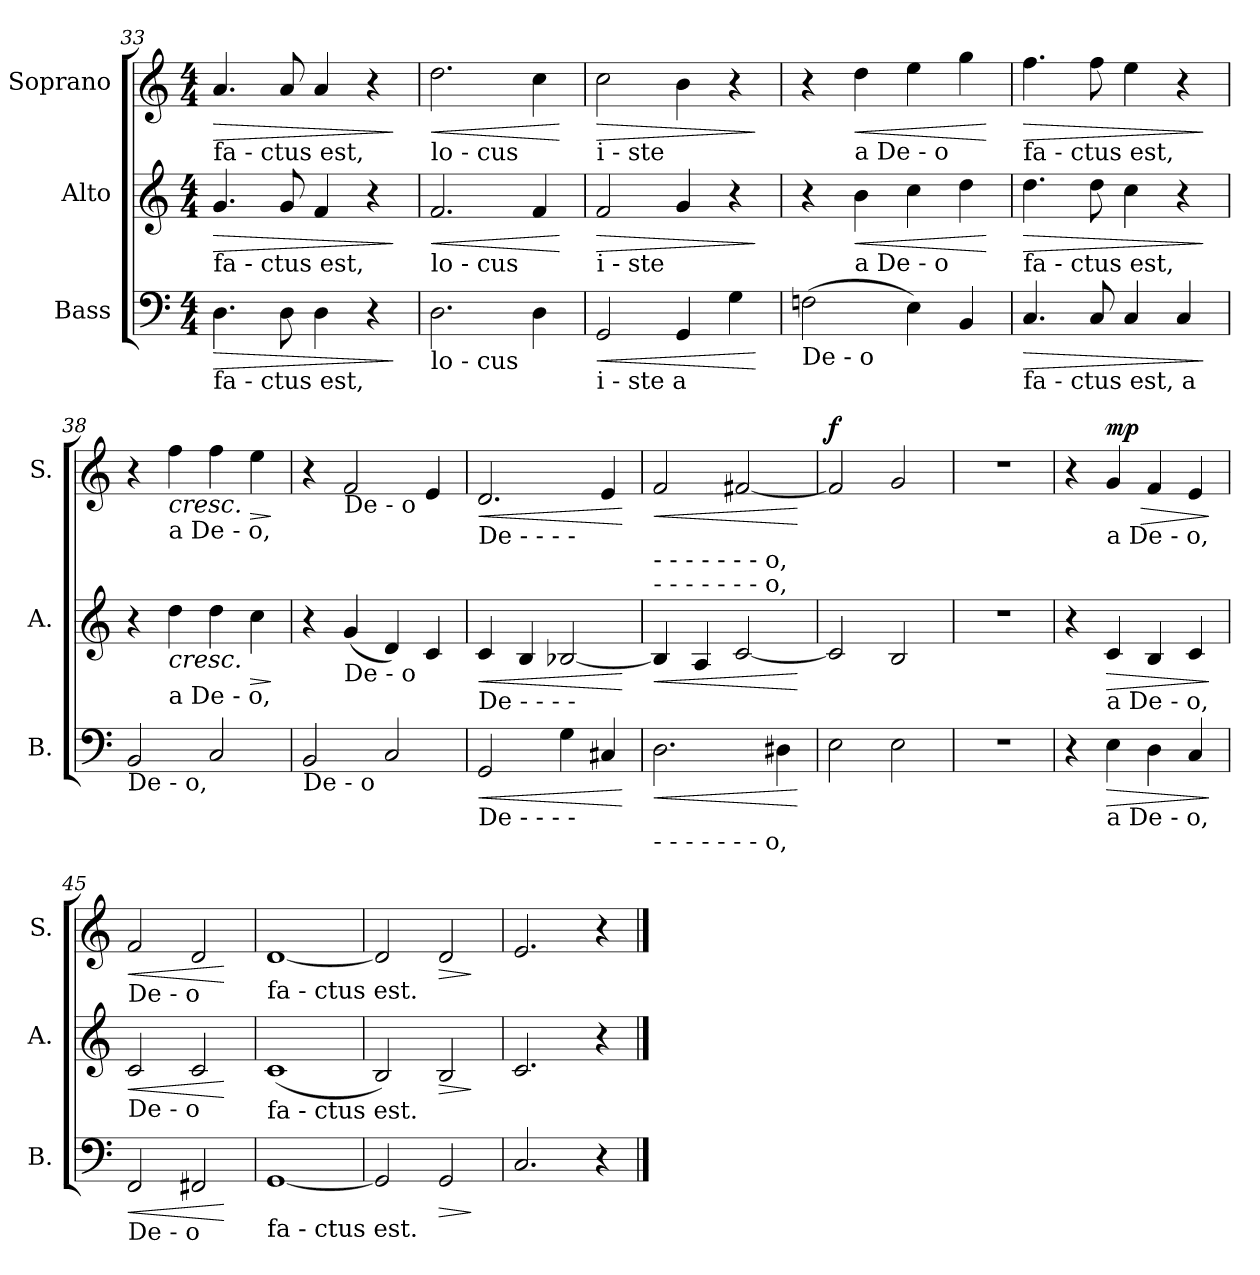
**kern	**dynam	**kern	**dynam	**kern	**dynam
*part3	*part3	*part2	*part2	*part1	*part1
*staff3	*staff3	*staff2	*staff2	*staff1	*staff1
*I"Bass	*	*I"Alto	*	*I"Soprano	*
*I'B.	*	*I'A.	*	*I'S.	*
!!LO:LB:g=z
*clefF4	*	*clefG2	*	*clefG2	*
*k[]	*	*k[]	*	*k[]	*
*M4/4	*	*M4/4	*	*M4/4	*
=33	=33	=33	=33	=33	=33
!	!	!	!	!LO:TX:b:t=fa - ctus est,	!
!	!	!LO:TX:b:t=fa - ctus est,	!	!	!
!LO:TX:b:t=fa - ctus est,	!	!	!	!	!
!	!LO:HP:b	!	!LO:HP:b	!	!LO:HP:b
4.D\	>	4.g/	>	4.a/	>
8D\	.	8g/	.	8a/	.
4D\	.	4f/	.	4a/	.
4r	.	4r	.	4r	.
.	]	.	]	.	]
=34	=34	=34	=34	=34	=34
!	!	!	!	!LO:TX:b:t=lo   -   cus	!
!	!	!LO:TX:b:t=lo   -   cus	!	!	!
!LO:TX:b:t=lo   -   cus	!	!	!	!	!
!	!	!	!LO:HP:b	!	!LO:HP:b
2.D\	.	2.f/	<	2.dd\	<
4D\	.	4f/	.	4cc\	.
.	.	.	[	.	[
=35	=35	=35	=35	=35	=35
!	!	!	!	!LO:TX:b:t=i  -  ste	!
!	!	!LO:TX:b:t=i  -  ste	!	!	!
!LO:TX:b:t=i  -  ste  a	!	!	!	!	!
!	!LO:HP:b	!	!LO:HP:b	!	!LO:HP:b
2GG/	<	2f/	>	2cc\	>
4GG/	.	4g/	.	4b\	.
4G\	.	4r	.	4r	.
.	[	.	]	.	]
=36	=36	=36	=36	=36	=36
!LO:TX:b:t=De     -     o	!	!	!	!	!
(2Fn\	.	4r	.	4r	.
!	!	!	!	!LO:TX:b:t=a  De - o	!
!	!	!LO:TX:b:t=a  De - o	!	!	!
!	!	!	!LO:HP:b	!	!LO:HP:b
.	.	4b\	<	4dd\	<
4E\)	.	4cc\	.	4ee\	.
4BB/	.	4dd\	.	4gg\	.
.	.	.	[	.	[
=37	=37	=37	=37	=37	=37
!	!	!	!	!LO:TX:b:t=fa - ctus est,	!
!	!	!LO:TX:b:t=fa - ctus est,	!	!	!
!LO:TX:b:t=fa - ctus est,  a	!	!	!	!	!
!	!LO:HP:b	!	!LO:HP:b	!	!LO:HP:b
4.C/	>	4.dd\	>	4.ff\	>
8C/	.	8dd\	.	8ff\	.
4C/	.	4cc\	.	4ee\	.
4C/	.	4r	.	4r	.
.	]	.	]	.	]
=38	=38	=38	=38	=38	=38
!LO:TX:b:t=De   -   o,	!	!	!	!	!
2BB/	.	4r	.	4r	.
!	!	!	!	!LO:TX:b:t=a  De - o,	!
!	!	!LO:TX:b:t=a  De - o,	!	!	!
!	!	!	!LO:HP:b	!	!LO:HP:b
.	.	4dd\	<	4ff\	<
2C/	.	4dd\	.	4ff\	.
!	!	!	!LO:HP:b	!	!LO:HP:b
.	.	4cc\	>	4ee\	>
.	.	.	[ ]	.	[ ]
=39	=39	=39	=39	=39	=39
!LO:TX:b:t=De   -   o	!	!	!	!	!
2BB/	.	4r	.	4r	.
!	!	!	!	!LO:TX:b:t=De  -  o	!
!	!	!LO:TX:b:t=De  -  o	!	!	!
.	.	(4g/	.	2f/	.
2C/	.	4d/)	.	.	.
.	.	4c/	.	4e/	.
=40	=40	=40	=40	=40	=40
!	!	!	!	!LO:TX:b:t=De     -     -     -     -	!
!	!	!LO:TX:b:t=De     -     -     -     -	!	!	!
!LO:TX:b:t=De     -     -     -     -	!	!	!	!	!
!	!LO:HP:b	!	!LO:HP:b	!	!LO:HP:b
2GG/	<	4c/	<	2.d/	<
.	.	4B/	.	.	.
4G\	.	[2B-X/	.	.	.
4C#X/	.	.	.	4e/	.
.	[	.	[	.	[
!!LO:LB:g=z
=41	=41	=41	=41	=41	=41
!	!	!	!	!LO:TX:b:t=-     -     -     -     -     -     -     o,	!
!	!	!LO:TX:a:t=-     -     -     -     -     -     -     o,	!	!	!
!LO:TX:b:t=-     -     -     -     -     -     -     o,	!	!	!	!	!
!	!LO:HP:b	!	!LO:HP:b	!	!LO:HP:b
2.D\	<	4B-/]	<	2f/	<
.	.	4A/	.	.	.
.	.	[2c/	.	[2f#X/	.
4D#X\	.	.	.	.	.
.	[	.	[	.	[
=42	=42	=42	=42	=42	=42
!	!	!	!	!	!LO:DY:a
2E\	.	2c/]	.	2f#/]	f
2E\	.	2B/	.	2g/	.
=43	=43	=43	=43	=43	=43
1r	.	1r	.	1r	.
=44	=44	=44	=44	=44	=44
4r	.	4r	.	4r	.
!	!	!	!	!LO:TX:b:t=a   De  -  o,	!
!	!	!LO:TX:b:t=a   De  -  o,	!	!	!
!LO:TX:b:t=a   De  -  o,	!	!	!	!	!
!	!LO:HP:b	!	!LO:HP:b	!	!LO:HP:b
!	!	!	!	!	!LO:DY:n=1:a
4E\	>	4c/	>	4g/	> mp
4D\	.	4B/	.	4f/	.
4C/	.	4c/	.	4e/	.
.	]	.	]	.	]
=45	=45	=45	=45	=45	=45
!	!	!	!	!LO:TX:b:t=De   -   o	!
!	!	!LO:TX:b:t=De   -   o	!	!	!
!LO:TX:b:t=De   -   o	!	!	!	!	!
!	!LO:HP:b	!	!LO:HP:b	!	!LO:HP:b
2FF/	<	2c/	<	2f/	<
2FF#X/	.	2c/	.	2d/	.
.	[	.	[	.	[
=46	=46	=46	=46	=46	=46
!	!	!	!	!LO:TX:b:t=fa               -             ctus       est.	!
!	!	!LO:TX:b:t=fa              -             ctus         est.	!	!	!
!LO:TX:b:t=fa              -              ctus       est.	!	!	!	!	!
[1GG	.	(1c	.	[1d	.
=47	=47	=47	=47	=47	=47
2GG/]	.	2B/)	.	2d/]	.
!	!LO:HP:b	!	!LO:HP:b	!	!LO:HP:b
2GG/	>	2B/	>	2d/	>
.	]	.	]	.	]
=48	=48	=48	=48	=48	=48
2.C/	.	2.c/	.	2.e/	.
4r	.	4r	.	4r	.
==	==	==	==	==	==
*-	*-	*-	*-	*-	*-
